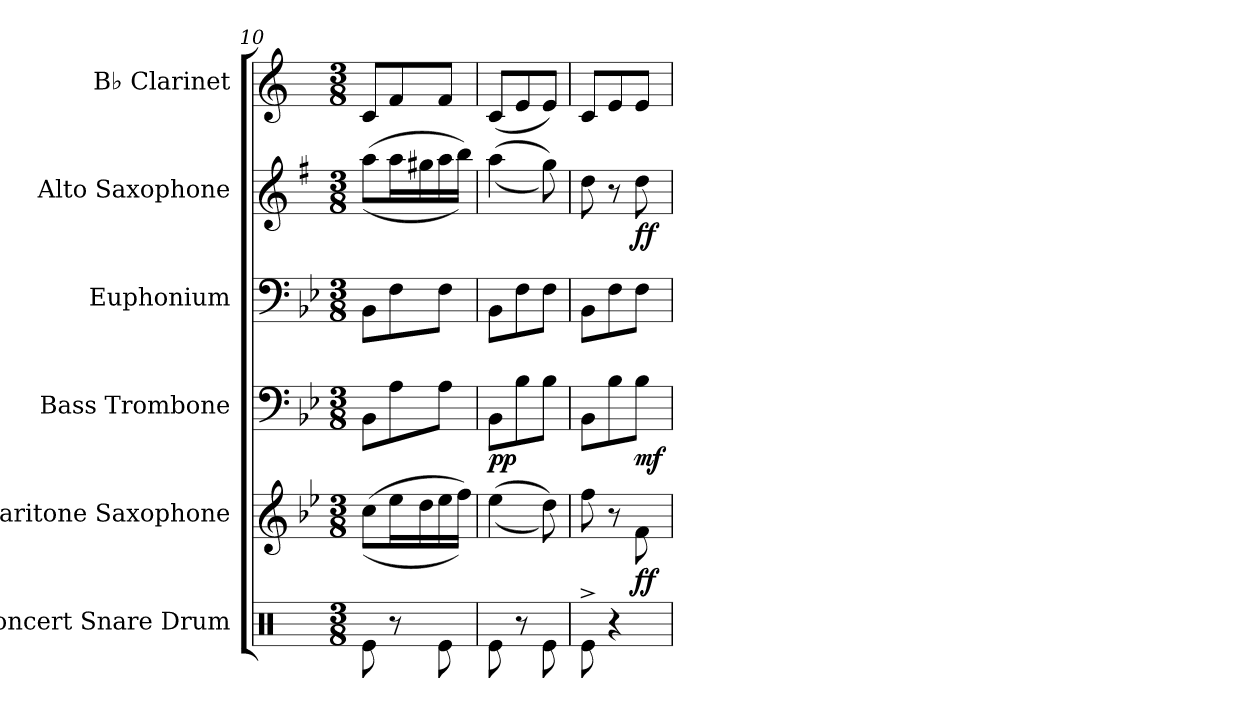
**kern	**kern	**dynam	**kern	**dynam	**kern	**dynam	**kern	**dynam	**kern	**dynam
*part6	*part5	*part5	*part4	*part4	*part3	*part3	*part2	*part2	*part1	*part1
*staff6	*staff5	*staff5	*staff4	*staff4	*staff3	*staff3	*staff2	*staff2	*staff1	*staff1
*I"Concert Snare Drum	*I"Baritone Saxophone	*	*I"Bass Trombone	*	*I"Euphonium	*	*I"Alto Saxophone	*	*I"B♭ Clarinet	*
*I'Con. Sn.	*I'Bar. Sax.	*	*I'B. Tbn.	*	*I'Euph.	*	*I'A. Sax.	*	*I'B♭ Cl.	*
*clefX	*clefG2	*	*clefF4	*	*clefF4	*	*clefG2	*	*clefG2	*
*	*ITrd12c21	*	*	*	*	*	*ITrd5c9	*	*ITrd1c2	*
*k[]	*k[b-e-]	*	*k[b-e-]	*	*k[b-e-]	*	*k[b-e-]	*	*k[b-e-]	*
*M3/8	*M3/8	*	*M3/8	*	*M3/8	*	*M3/8	*	*M3/8	*
=10	=10	=10	=10	=10	=10	=10	=10	=10	=10	=10
8Re\	(>(>8c\L	.	8BB-\L	.	8BB-\L	.	(>(>8cc\L	.	8B-/L	.
8r	16e-\L	.	8A\	.	8F\	.	16cc\L	.	8e-/	.
.	16d\	.	.	.	.	.	16bn\	.	.	.
8Re\	16e-\	.	8A\J	.	8F\J	.	16cc\	.	8e-/J	.
.	16f\JJ))	.	.	.	.	.	16dd\JJ))	.	.	.
=11	=11	=11	=11	=11	=11	=11	=11	=11	=11	=11
!	!	!	!	!LO:DY:b	!	!	!	!	!	!
!	!	!	!	!LO:DY:n=1:b	!	!	!	!	!	!
8Re\	(>(>4e-\	.	8BB-\L	p p	8BB-\L	.	(>(>4cc\	.	(<8B-/L	.
8r	.	.	8B-\	.	8F\	.	.	.	8d/	.
8Re\	8d\))	.	8B-\J	.	8F\J	.	8b-\))	.	8d/J)	.
=12	=12	=12	=12	=12	=12	=12	=12	=12	=12	=12
8Re^\	8f\	.	8BB-\L	.	8BB-\L	.	8f\	.	8B-/L	.
4r	8r	.	8B-\	.	8F\	.	8r	.	8d/	.
!	!	!LO:DY:b	!	!LO:DY:b	!	!LO:DY:b	!	!	!	!
!	!	!	!	!	!	!LO:DY:n=1:b	!	!LO:DY:b	!	!LO:DY:b
!	!	!	!	!	!	!	!	!	!	!LO:DY:n=1:b
.	8F\	ff	8B-\J	mf	8F\J	mf mf	8f\	ff	8d/J	mf mf
=	=	=	=	=	=	=	=	=	=	=
*-	*-	*-	*-	*-	*-	*-	*-	*-	*-	*-
